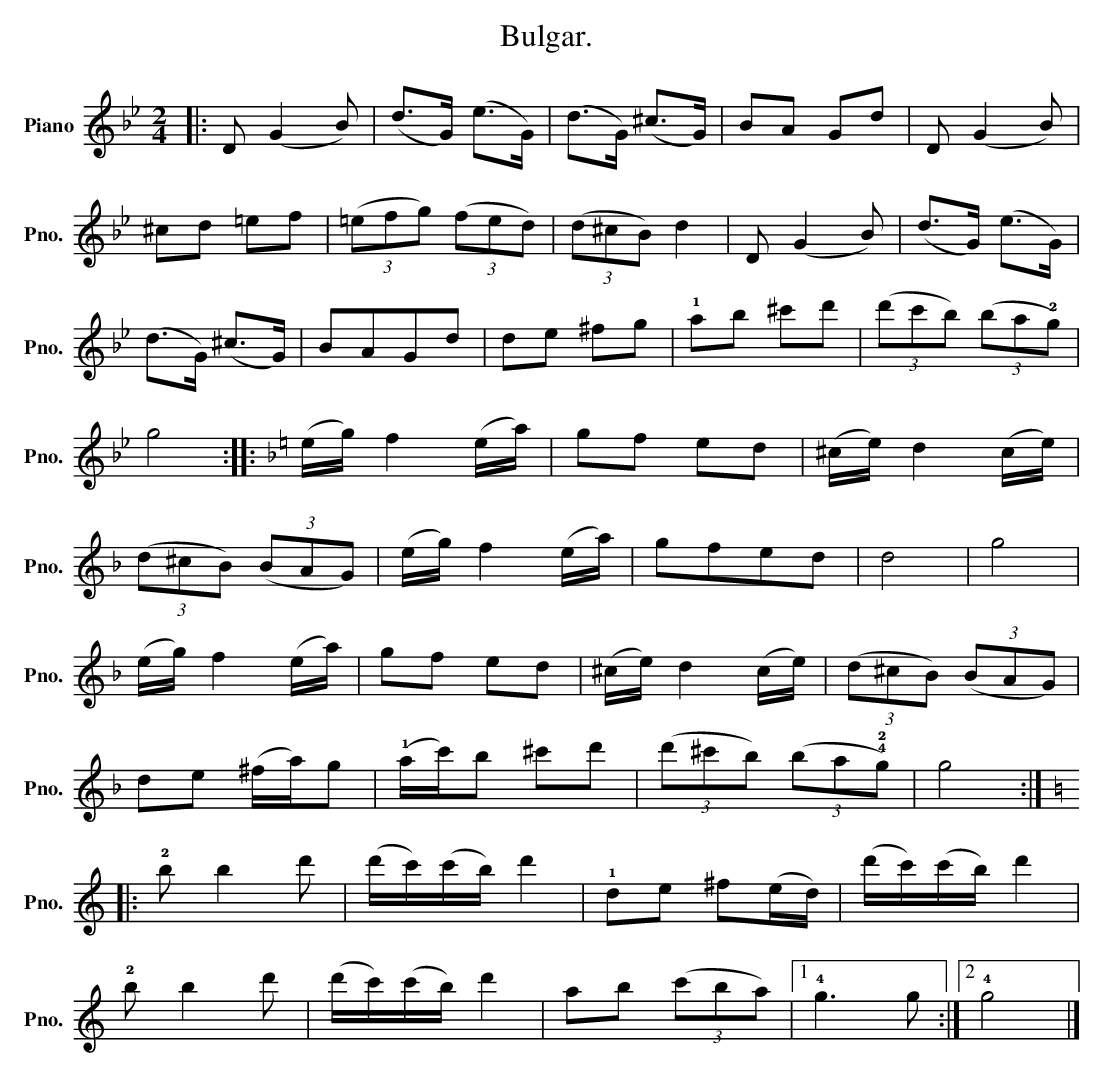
X:1
T:Bulgar.
L:1/8
M:2/4
K:Gmin
V:1 treble nm="Piano" snm="Pno."
V:1
|: D (G2 B) | (d>G) (e>G) | (d>G) (^c>G) | BA Gd | D (G2 B) |$ ^cd =ef | (3(=efg) (3(fed) | %7
 (3(d^cB) d2 | D (G2 B) | (d>G) (e>G) |$ (d>G) (^c>G) | BAGd | de ^fg | !1!ab ^c'd' | %14
 (3(d'c'b) (3(ba!2!g) |$ g4 ::[K:F] (e/g/) f2 (e/a/) | gf ed | (^c/e/) d2 (c/e/) |$ %19
 (3(d^cB) (3(BAG) | (e/g/) f2 (e/a/) | gfed | d4 | g4 |$ (e/g/) f2 (e/a/) | gf ed | %26
 (^c/e/) d2 (c/e/) | (3(d^cB) (3(BAG) |$ de (^f/a/)g | (!1!a/c'/)b ^c'd' | %30
 (3(d'^c'b) (3(ba!4!!2!g) | g4 ::$[K:C] !2!b b2 d' | (d'/c'/)(c'/b/) d'2 | !1!de ^f(e/d/) | %35
 (d'/c'/)(c'/b/) d'2 |$ !2!b b2 d' | (d'/c'/)(c'/b/) d'2 | ab (3(c'ba) |1 !4!g3 g :|2 !4!g4 |] %41
